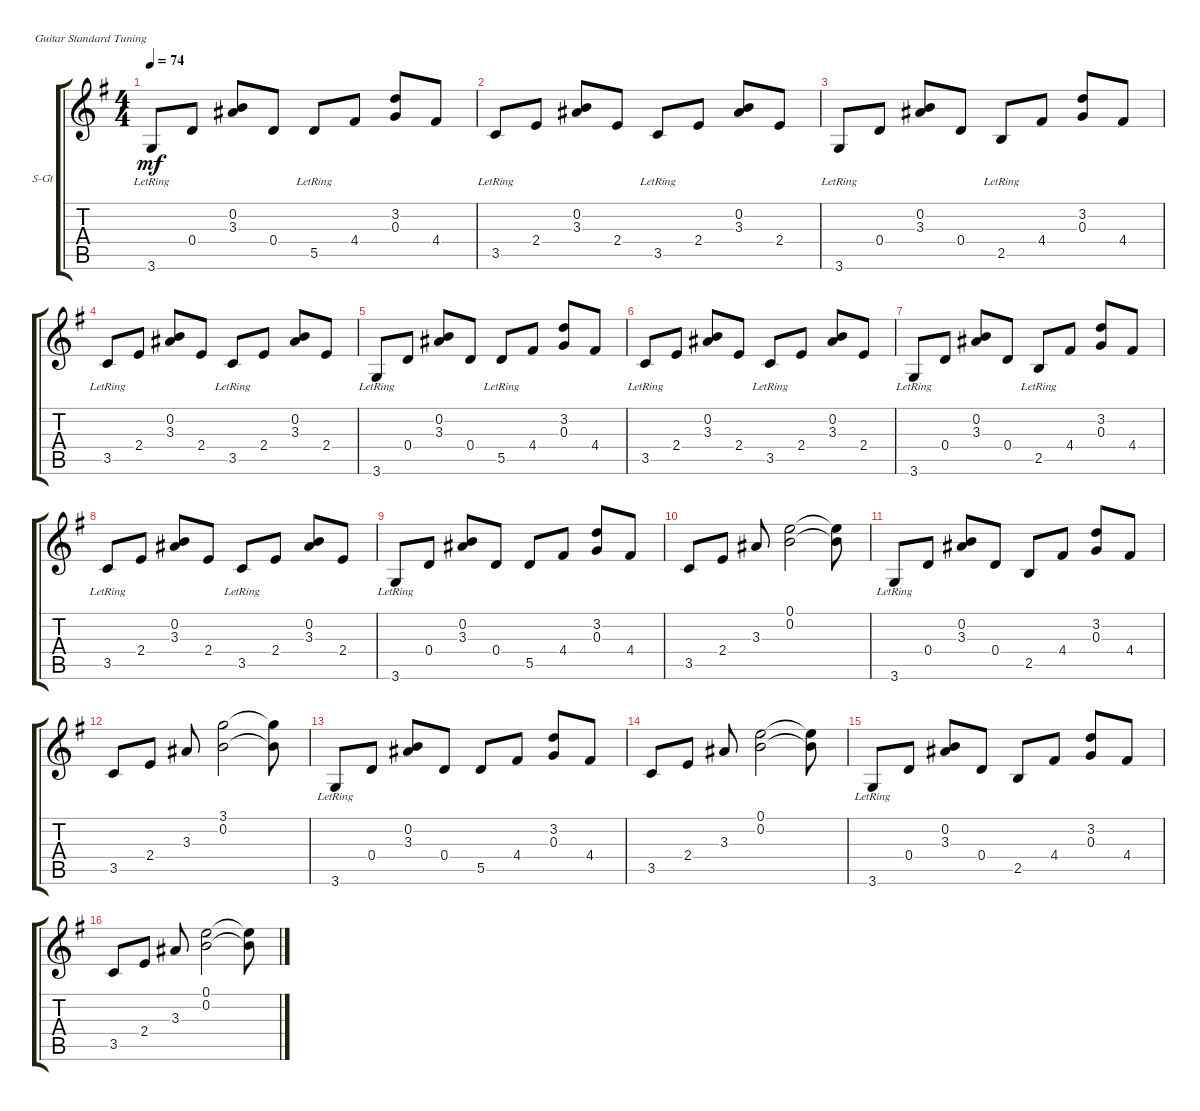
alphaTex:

\defaultSystemsLayout 4
\bracketExtendMode groupsimilarinstruments
\firstSystemTrackNameOrientation horizontal
\otherSystemsTrackNameOrientation horizontal
\track ("Steel Guitar" "S-Gt") {instrument acousticguitarsteel}
\staff {score tabs}
\tuning (E4 B3 G3 D3 A2 E2)
\ts (4 4)
\tempo 74
\clef g2
\ks g
3.6{lr}.8{dy mf} 0.4.8 (3.3 0.2).8 0.4.8 5.5{lr}.8 4.4.8 (0.3 3.2).8 4.4.8 |
3.5{lr}.8 2.4.8 (3.3 0.2).8 2.4.8 3.5{lr}.8 2.4.8 (3.3 0.2).8 2.4.8 |
3.6{lr}.8 0.4.8 (3.3 0.2).8 0.4.8 2.5{lr}.8 4.4.8 (0.3 3.2).8 4.4.8 |
3.5{lr}.8 2.4.8 (3.3 0.2).8 2.4.8 3.5{lr}.8 2.4.8 (3.3 0.2).8 2.4.8 |
3.6{lr}.8 0.4.8 (3.3 0.2).8 0.4.8 5.5{lr}.8 4.4.8 (0.3 3.2).8 4.4.8 |
3.5{lr}.8 2.4.8 (3.3 0.2).8 2.4.8 3.5{lr}.8 2.4.8 (3.3 0.2).8 2.4.8 |
3.6{lr}.8 0.4.8 (3.3 0.2).8 0.4.8 2.5{lr}.8 4.4.8 (0.3 3.2).8 4.4.8 |
3.5{lr}.8 2.4.8 (3.3 0.2).8 2.4.8 3.5{lr}.8 2.4.8 (3.3 0.2).8 2.4.8 |
3.6{lr}.8 0.4.8 (3.3 0.2).8 0.4.8 5.5.8 4.4.8 (0.3 3.2).8 4.4.8 |
3.5.8 2.4.8 3.3.8 (0.2 0.1).2 (0.2{t} 0.1{t}).8 |
3.6{lr}.8 0.4.8 (3.3 0.2).8 0.4.8 2.5.8 4.4.8 (0.3 3.2).8 4.4.8 |
3.5.8 2.4.8 3.3.8 (0.2 3.1).2 (0.2{t} 3.1{t}).8 |
3.6{lr}.8 0.4.8 (3.3 0.2).8 0.4.8 5.5.8 4.4.8 (0.3 3.2).8 4.4.8 |
3.5.8 2.4.8 3.3.8 (0.2 0.1).2 (0.2{t} 0.1{t}).8 |
3.6{lr}.8 0.4.8 (3.3 0.2).8 0.4.8 2.5.8 4.4.8 (0.3 3.2).8 4.4.8 |
3.5.8 2.4.8 3.3.8 (0.2 0.1).2 (0.2{t} 0.1{t}).8
